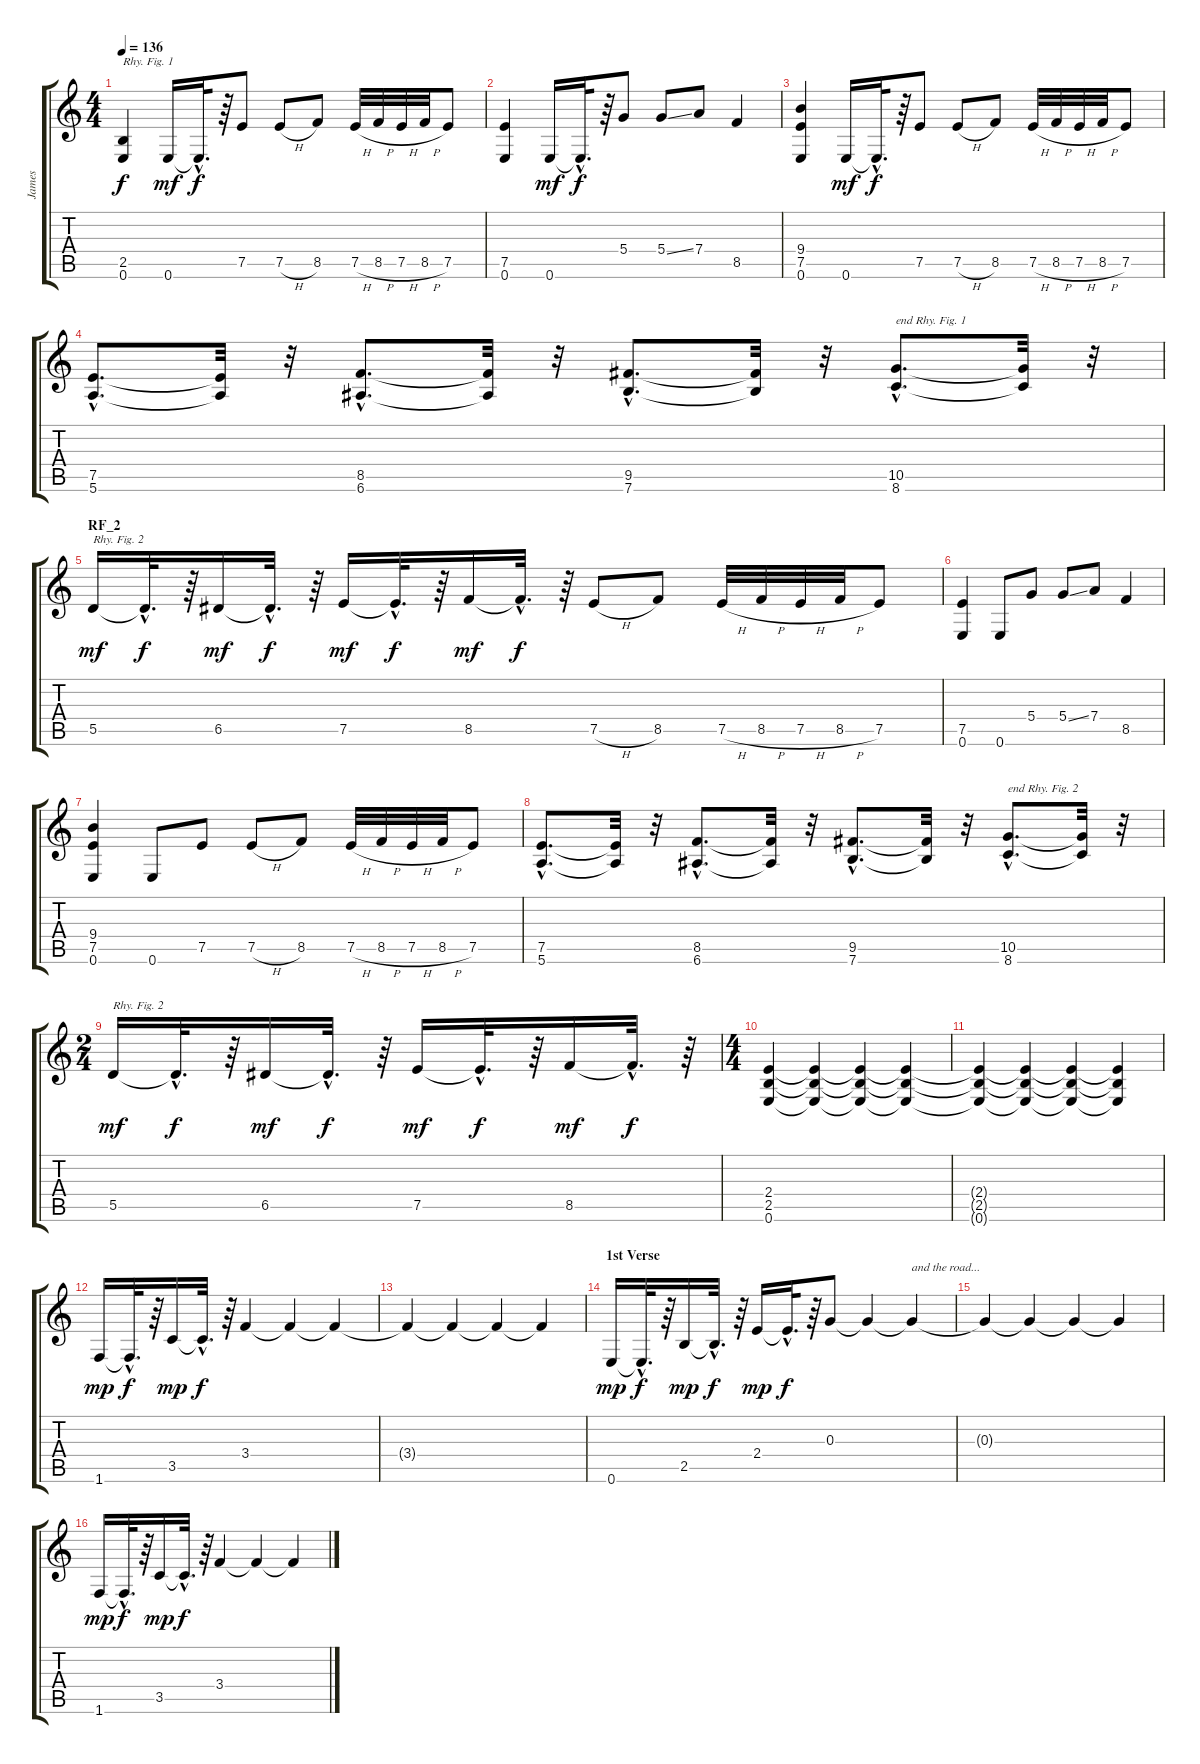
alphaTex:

\track ("James" "James") {instrument distortionguitar}
\staff {score tabs}
\tuning (E4 B3 G3 D3 A2 E2) {hide}
\ts (4 4)
\tempo 136
\clef g2
\ks c
(2.5 0.6).4{txt "Rhy. Fig. 1" dy f} 0.6.16{dy mf} 0.6{hac t}.32{d dy f} r.64 7.5.8 7.5{h}.8 8.5.8 7.5{h}.32 8.5{h}.32 7.5{h}.32 8.5{h}.32 7.5.8 |
(7.5 0.6).4 0.6.16{dy mf} 0.6{hac t}.32{d dy f} r.64 5.4.8 5.4{ss}.8 7.4.8 8.5.4 |
(9.4 7.5 0.6).4 0.6.16{dy mf} 0.6{hac t}.32{d dy f} r.64 7.5.8 7.5{h}.8 8.5.8 7.5{h}.32 8.5{h}.32 7.5{h}.32 8.5{h}.32 7.5.8 |
(7.5{hac} 5.6{hac}).8{d} (7.5{t} 5.6{t}).32 r.32 (8.5{hac} 6.6{hac}).8{d} (8.5{t} 6.6{t}).32 r.32 (9.5{hac} 7.6{hac}).8{d} (9.5{t} 7.6{t}).32 r.32 (10.5{hac} 8.6{hac}).8{d txt "end Rhy. Fig. 1"} (10.5{t} 8.6{t}).32 r.32 |
\section ("" "RF_2")
5.5.16{txt "Rhy. Fig. 2" dy mf} 5.5{hac t}.32{d dy f} r.64 6.5.16{dy mf} 6.5{hac t}.32{d dy f} r.64 7.5.16{dy mf} 7.5{hac t}.32{d dy f} r.64 8.5.16{dy mf} 8.5{hac t}.32{d dy f} r.64 7.5{h}.8 8.5.8 7.5{h}.32 8.5{h}.32 7.5{h}.32 8.5{h}.32 7.5.8 |
(7.5 0.6).4 0.6.8 5.4.8 5.4{ss}.8 7.4.8 8.5.4 |
(9.4 7.5 0.6).4 0.6.8 7.5.8 7.5{h}.8 8.5.8 7.5{h}.32 8.5{h}.32 7.5{h}.32 8.5{h}.32 7.5.8 |
(7.5{hac} 5.6{hac}).8{d} (7.5{t} 5.6{t}).32 r.32 (8.5{hac} 6.6{hac}).8{d} (8.5{t} 6.6{t}).32 r.32 (9.5{hac} 7.6{hac}).8{d} (9.5{t} 7.6{t}).32 r.32 (10.5{hac} 8.6{hac}).8{d txt "end Rhy. Fig. 2"} (10.5{t} 8.6{t}).32 r.32 |
\ts (2 4)
5.5.16{txt "Rhy. Fig. 2" dy mf} 5.5{hac t}.32{d dy f} r.64 6.5.16{dy mf} 6.5{hac t}.32{d dy f} r.64 7.5.16{dy mf} 7.5{hac t}.32{d dy f} r.64 8.5.16{dy mf} 8.5{hac t}.32{d dy f} r.64 |
\ts (4 4)
(2.4 2.5 0.6).4 (2.4{t} 2.5{t} 0.6{t}).4 (2.4{t} 2.5{t} 0.6{t}).4 (2.4{t} 2.5{t} 0.6{t}).4 |
(2.4{t} 2.5{t} 0.6{t}).4 (2.4{t} 2.5{t} 0.6{t}).4 (2.4{t} 2.5{t} 0.6{t}).4 (2.4{t} 2.5{t} 0.6{t}).4 |
1.6.16{dy mp} 1.6{hac t}.32{d dy f} r.64 3.5.16{dy mp} 3.5{hac t}.32{d dy f} r.64 3.4.4 3.4{t}.4 3.4{t}.4 |
3.4{t}.4 3.4{t}.4 3.4{t}.4 3.4{t}.4 |
\section ("" "1st Verse")
0.6.16{dy mp} 0.6{hac t}.32{d dy f} r.64 2.5.16{dy mp} 2.5{hac t}.32{d dy f} r.64 2.4.16{dy mp} 2.4{hac t}.32{d dy f} r.64 0.3.8 0.3{t}.4 0.3{t}.4{txt "and the road..."} |
0.3{t}.4 0.3{t}.4 0.3{t}.4 0.3{t}.4 |
1.6.16{dy mp} 1.6{hac t}.32{d dy f} r.64 3.5.16{dy mp} 3.5{hac t}.32{d dy f} r.64 3.4.4 3.4{t}.4 3.4{t}.4
